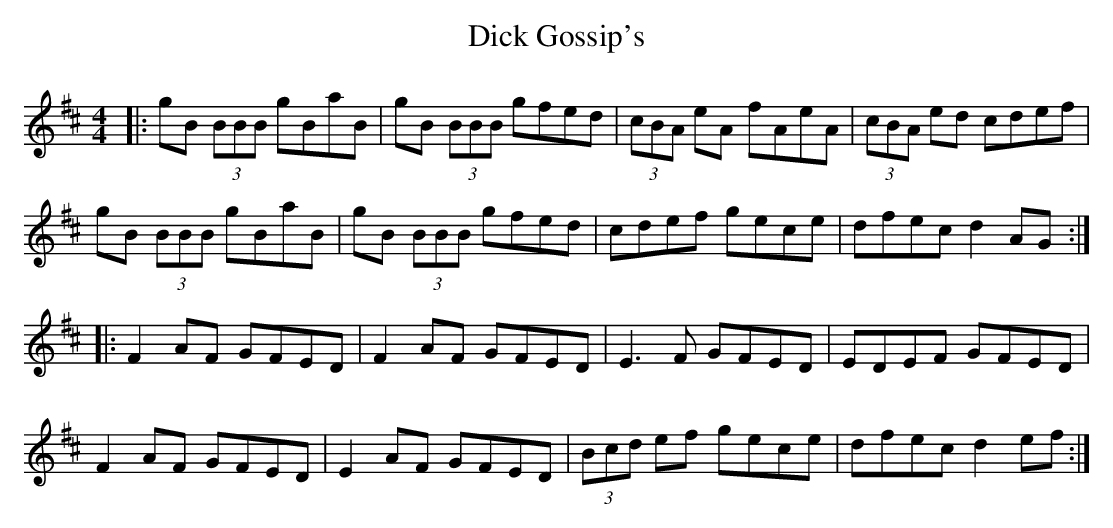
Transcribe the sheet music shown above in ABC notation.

X:1
T: Dick Gossip's
M: 4/4
L: 1/8
K: Dmaj
|:gB (3BBB gBaB|gB (3BBB gfed|(3cBA eA fAeA|(3cBA ed cdef|
gB (3BBB gBaB|gB (3BBB gfed|cdef gece|dfec d2 AG:|
|:F2 AF GFED|F2 AF GFED|E3 F GFED|EDEF GFED|
F2 AF GFED|E2 AF GFED|(3Bcd ef gece|dfec d2 ef:|
